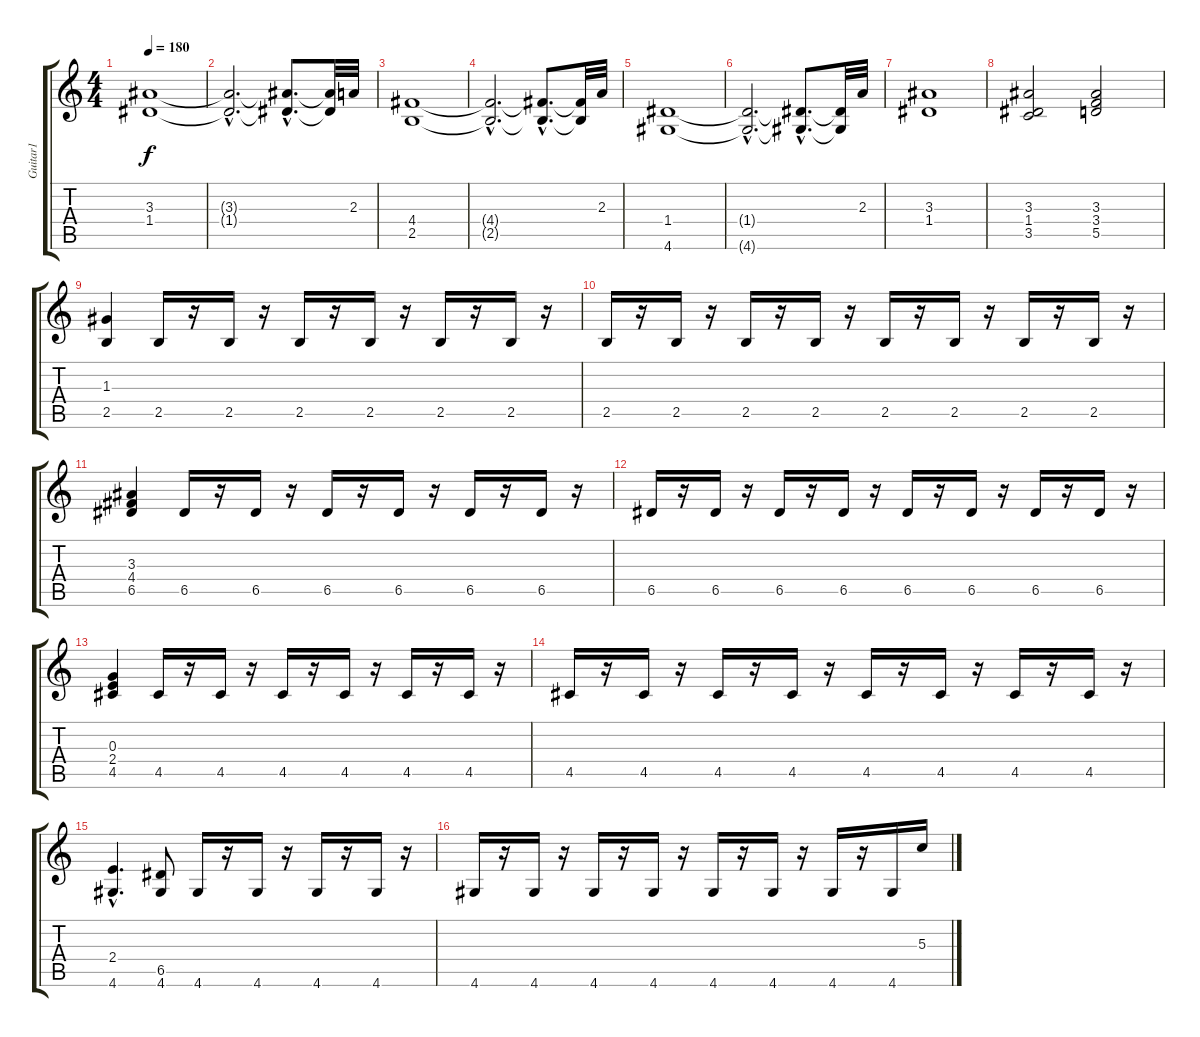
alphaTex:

\track ("Guitar1" "Guitar1") {instrument electricguitarmuted}
\staff {score tabs}
\tuning (E4 B3 G3 D3 A2 E2) {hide}
\ts (4 4)
\tempo 180
\clef g2
\ks c
(3.3 1.4).1{dy f} |
(3.3{hac t} 1.4{hac t}).2{d} (3.3{hac t} 1.4{hac t}).8{d} (3.3{t} 1.4{t}).32 2.3.32{instrument guitarfretnoise} |
(4.4 2.5).1{instrument distortionguitar} |
(4.4{hac t} 2.5{hac t}).2{d} (4.4{hac t} 2.5{hac t}).8{d} (4.4{t} 2.5{t}).32 2.3.32{instrument guitarfretnoise} |
(1.4 4.6).1{instrument distortionguitar} |
(1.4{hac t} 4.6{hac t}).2{d} (1.4{hac t} 4.6{hac t}).8{d} (1.4{t} 4.6{t}).32 2.3.32{instrument guitarfretnoise} |
(3.3 1.4).1{instrument distortionguitar} |
(3.3 1.4 3.5).2 (3.3 3.4 5.5).2 |
(1.3 2.5).4 2.5.16{instrument electricguitarmuted} r.16 2.5.16 r.16 2.5.16 r.16 2.5.16 r.16 2.5.16 r.16 2.5.16 r.16 |
2.5.16 r.16 2.5.16 r.16 2.5.16 r.16 2.5.16 r.16 2.5.16 r.16 2.5.16 r.16 2.5.16 r.16 2.5.16 r.16 |
(3.3 4.4 6.5).4{instrument distortionguitar} 6.5.16{instrument electricguitarmuted} r.16 6.5.16 r.16 6.5.16 r.16 6.5.16 r.16 6.5.16 r.16 6.5.16 r.16 |
6.5.16 r.16 6.5.16 r.16 6.5.16 r.16 6.5.16 r.16 6.5.16 r.16 6.5.16 r.16 6.5.16 r.16 6.5.16 r.16 |
(0.3 2.4 4.5).4{instrument distortionguitar} 4.5.16{instrument electricguitarmuted} r.16 4.5.16 r.16 4.5.16 r.16 4.5.16 r.16 4.5.16 r.16 4.5.16 r.16 |
4.5.16 r.16 4.5.16 r.16 4.5.16 r.16 4.5.16 r.16 4.5.16 r.16 4.5.16 r.16 4.5.16 r.16 4.5.16 r.16 |
(2.4{hac} 4.6{hac}).4{d instrument distortionguitar} (6.5 4.6).8 4.6.16{instrument electricguitarmuted} r.16 4.6.16 r.16 4.6.16 r.16 4.6.16 r.16 |
4.6.16 r.16 4.6.16 r.16 4.6.16 r.16 4.6.16 r.16 4.6.16 r.16 4.6.16 r.16 4.6.16 r.16 4.6.16 5.3.16{instrument guitarfretnoise}
